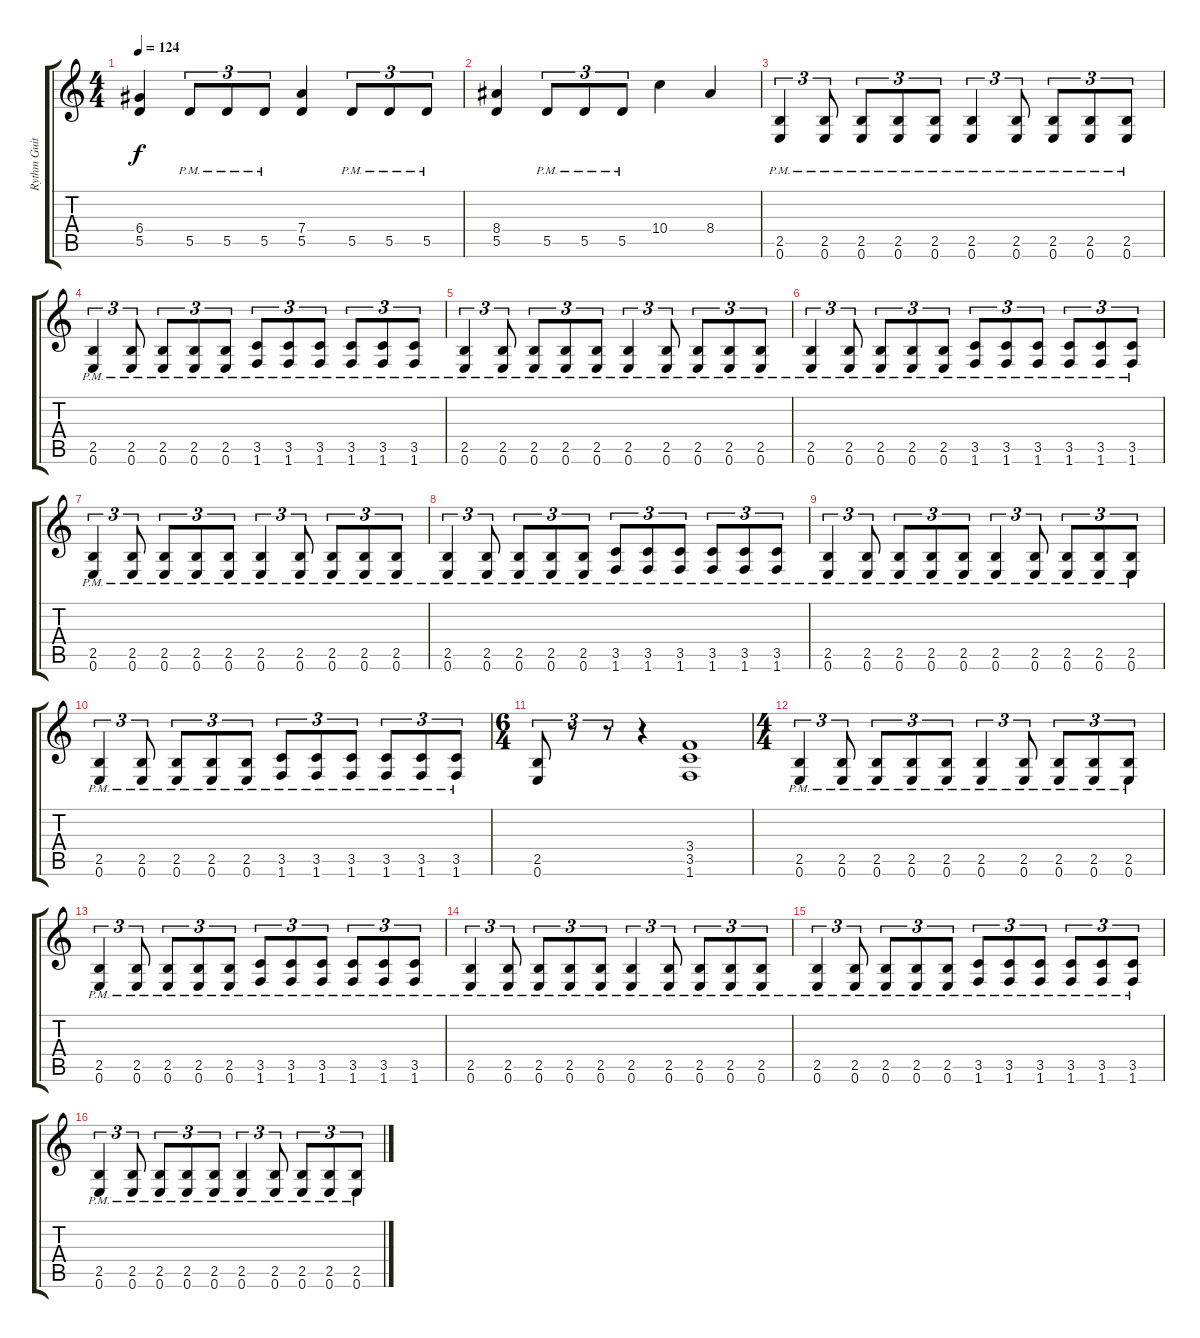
\track ("Rythm Guitar 2" "Rythm Guit") {instrument distortionguitar}
\staff {score tabs}
\tuning (E4 B3 G3 D3 A2 E2) {hide}
\ts (4 4)
\tempo 124
\clef g2
\ks c
(6.4 5.5).4{dy f} 5.5{pm}.8{tu (3 2)} 5.5{pm}.8{tu (3 2)} 5.5{pm}.8{tu (3 2)} (7.4 5.5).4 5.5{pm}.8{tu (3 2)} 5.5{pm}.8{tu (3 2)} 5.5{pm}.8{tu (3 2)} |
(8.4 5.5).4 5.5{pm}.8{tu (3 2)} 5.5{pm}.8{tu (3 2)} 5.5{pm}.8{tu (3 2)} 10.4.4 8.4.4 |
(2.5{pm} 0.6{pm}).4{tu (3 2)} (2.5{pm} 0.6{pm}).8{tu (3 2)} (2.5{pm} 0.6{pm}).8{tu (3 2)} (2.5{pm} 0.6{pm}).8{tu (3 2)} (2.5{pm} 0.6{pm}).8{tu (3 2)} (2.5{pm} 0.6{pm}).4{tu (3 2)} (2.5{pm} 0.6{pm}).8{tu (3 2)} (2.5{pm} 0.6{pm}).8{tu (3 2)} (2.5{pm} 0.6{pm}).8{tu (3 2)} (2.5{pm} 0.6{pm}).8{tu (3 2)} |
(2.5{pm} 0.6{pm}).4{tu (3 2)} (2.5{pm} 0.6{pm}).8{tu (3 2)} (2.5{pm} 0.6{pm}).8{tu (3 2)} (2.5{pm} 0.6{pm}).8{tu (3 2)} (2.5{pm} 0.6{pm}).8{tu (3 2)} (3.5{pm} 1.6{pm}).8{tu (3 2)} (3.5{pm} 1.6{pm}).8{tu (3 2)} (3.5{pm} 1.6{pm}).8{tu (3 2)} (3.5{pm} 1.6{pm}).8{tu (3 2)} (3.5{pm} 1.6{pm}).8{tu (3 2)} (3.5{pm} 1.6{pm}).8{tu (3 2)} |
(2.5{pm} 0.6{pm}).4{tu (3 2)} (2.5{pm} 0.6{pm}).8{tu (3 2)} (2.5{pm} 0.6{pm}).8{tu (3 2)} (2.5{pm} 0.6{pm}).8{tu (3 2)} (2.5{pm} 0.6{pm}).8{tu (3 2)} (2.5{pm} 0.6{pm}).4{tu (3 2)} (2.5{pm} 0.6{pm}).8{tu (3 2)} (2.5{pm} 0.6{pm}).8{tu (3 2)} (2.5{pm} 0.6{pm}).8{tu (3 2)} (2.5{pm} 0.6{pm}).8{tu (3 2)} |
(2.5{pm} 0.6{pm}).4{tu (3 2)} (2.5{pm} 0.6{pm}).8{tu (3 2)} (2.5{pm} 0.6{pm}).8{tu (3 2)} (2.5{pm} 0.6{pm}).8{tu (3 2)} (2.5{pm} 0.6{pm}).8{tu (3 2)} (3.5{pm} 1.6{pm}).8{tu (3 2)} (3.5{pm} 1.6{pm}).8{tu (3 2)} (3.5{pm} 1.6{pm}).8{tu (3 2)} (3.5{pm} 1.6{pm}).8{tu (3 2)} (3.5{pm} 1.6{pm}).8{tu (3 2)} (3.5{pm} 1.6{pm}).8{tu (3 2)} |
(2.5{pm} 0.6{pm}).4{tu (3 2)} (2.5{pm} 0.6{pm}).8{tu (3 2)} (2.5{pm} 0.6{pm}).8{tu (3 2)} (2.5{pm} 0.6{pm}).8{tu (3 2)} (2.5{pm} 0.6{pm}).8{tu (3 2)} (2.5{pm} 0.6{pm}).4{tu (3 2)} (2.5{pm} 0.6{pm}).8{tu (3 2)} (2.5{pm} 0.6{pm}).8{tu (3 2)} (2.5{pm} 0.6{pm}).8{tu (3 2)} (2.5{pm} 0.6{pm}).8{tu (3 2)} |
(2.5{pm} 0.6{pm}).4{tu (3 2)} (2.5{pm} 0.6{pm}).8{tu (3 2)} (2.5{pm} 0.6{pm}).8{tu (3 2)} (2.5{pm} 0.6{pm}).8{tu (3 2)} (2.5{pm} 0.6{pm}).8{tu (3 2)} (3.5{pm} 1.6{pm}).8{tu (3 2)} (3.5{pm} 1.6{pm}).8{tu (3 2)} (3.5{pm} 1.6{pm}).8{tu (3 2)} (3.5{pm} 1.6{pm}).8{tu (3 2)} (3.5{pm} 1.6{pm}).8{tu (3 2)} (3.5{pm} 1.6{pm}).8{tu (3 2)} |
(2.5{pm} 0.6{pm}).4{tu (3 2)} (2.5{pm} 0.6{pm}).8{tu (3 2)} (2.5{pm} 0.6{pm}).8{tu (3 2)} (2.5{pm} 0.6{pm}).8{tu (3 2)} (2.5{pm} 0.6{pm}).8{tu (3 2)} (2.5{pm} 0.6{pm}).4{tu (3 2)} (2.5{pm} 0.6{pm}).8{tu (3 2)} (2.5{pm} 0.6{pm}).8{tu (3 2)} (2.5{pm} 0.6{pm}).8{tu (3 2)} (2.5{pm} 0.6{pm}).8{tu (3 2)} |
(2.5{pm} 0.6{pm}).4{tu (3 2)} (2.5{pm} 0.6{pm}).8{tu (3 2)} (2.5{pm} 0.6{pm}).8{tu (3 2)} (2.5{pm} 0.6{pm}).8{tu (3 2)} (2.5{pm} 0.6{pm}).8{tu (3 2)} (3.5{pm} 1.6{pm}).8{tu (3 2)} (3.5{pm} 1.6{pm}).8{tu (3 2)} (3.5{pm} 1.6{pm}).8{tu (3 2)} (3.5{pm} 1.6{pm}).8{tu (3 2)} (3.5{pm} 1.6{pm}).8{tu (3 2)} (3.5{pm} 1.6{pm}).8{tu (3 2)} |
\ts (6 4)
(2.5 0.6).8{tu (3 2)} r.8{tu (3 2)} r.8{tu (3 2)} r.4 (3.4 3.5 1.6).1 |
\ts (4 4)
(2.5{pm} 0.6{pm}).4{tu (3 2)} (2.5{pm} 0.6{pm}).8{tu (3 2)} (2.5{pm} 0.6{pm}).8{tu (3 2)} (2.5{pm} 0.6{pm}).8{tu (3 2)} (2.5{pm} 0.6{pm}).8{tu (3 2)} (2.5{pm} 0.6{pm}).4{tu (3 2)} (2.5{pm} 0.6{pm}).8{tu (3 2)} (2.5{pm} 0.6{pm}).8{tu (3 2)} (2.5{pm} 0.6{pm}).8{tu (3 2)} (2.5{pm} 0.6{pm}).8{tu (3 2)} |
(2.5{pm} 0.6{pm}).4{tu (3 2)} (2.5{pm} 0.6{pm}).8{tu (3 2)} (2.5{pm} 0.6{pm}).8{tu (3 2)} (2.5{pm} 0.6{pm}).8{tu (3 2)} (2.5{pm} 0.6{pm}).8{tu (3 2)} (3.5{pm} 1.6{pm}).8{tu (3 2)} (3.5{pm} 1.6{pm}).8{tu (3 2)} (3.5{pm} 1.6{pm}).8{tu (3 2)} (3.5{pm} 1.6{pm}).8{tu (3 2)} (3.5{pm} 1.6{pm}).8{tu (3 2)} (3.5{pm} 1.6{pm}).8{tu (3 2)} |
(2.5{pm} 0.6{pm}).4{tu (3 2)} (2.5{pm} 0.6{pm}).8{tu (3 2)} (2.5{pm} 0.6{pm}).8{tu (3 2)} (2.5{pm} 0.6{pm}).8{tu (3 2)} (2.5{pm} 0.6{pm}).8{tu (3 2)} (2.5{pm} 0.6{pm}).4{tu (3 2)} (2.5{pm} 0.6{pm}).8{tu (3 2)} (2.5{pm} 0.6{pm}).8{tu (3 2)} (2.5{pm} 0.6{pm}).8{tu (3 2)} (2.5{pm} 0.6{pm}).8{tu (3 2)} |
(2.5{pm} 0.6{pm}).4{tu (3 2)} (2.5{pm} 0.6{pm}).8{tu (3 2)} (2.5{pm} 0.6{pm}).8{tu (3 2)} (2.5{pm} 0.6{pm}).8{tu (3 2)} (2.5{pm} 0.6{pm}).8{tu (3 2)} (3.5{pm} 1.6{pm}).8{tu (3 2)} (3.5{pm} 1.6{pm}).8{tu (3 2)} (3.5{pm} 1.6{pm}).8{tu (3 2)} (3.5{pm} 1.6{pm}).8{tu (3 2)} (3.5{pm} 1.6{pm}).8{tu (3 2)} (3.5{pm} 1.6{pm}).8{tu (3 2)} |
(2.5{pm} 0.6{pm}).4{tu (3 2)} (2.5{pm} 0.6{pm}).8{tu (3 2)} (2.5{pm} 0.6{pm}).8{tu (3 2)} (2.5{pm} 0.6{pm}).8{tu (3 2)} (2.5{pm} 0.6{pm}).8{tu (3 2)} (2.5{pm} 0.6{pm}).4{tu (3 2)} (2.5{pm} 0.6{pm}).8{tu (3 2)} (2.5{pm} 0.6{pm}).8{tu (3 2)} (2.5{pm} 0.6{pm}).8{tu (3 2)} (2.5{pm} 0.6{pm}).8{tu (3 2)}
